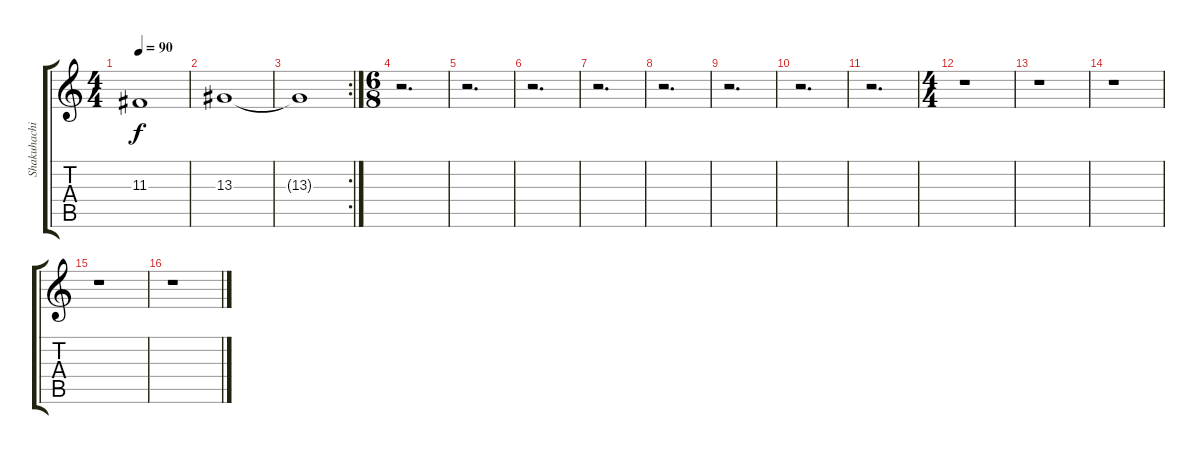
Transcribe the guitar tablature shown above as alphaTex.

\track ("Shakuhachi" "Shakuhachi") {instrument shakuhachi}
\staff {score tabs}
\tuning (E4 B3 G3 D3 A2 E2) {hide}
\ts (4 4)
\tempo 90
\clef g2
\ks c
11.3{t}.1{dy f} |
13.3.1 |
\rc 2
13.3{t}.1 |
\ts (6 8)
r.2{d} |
r.2{d} |
r.2{d} |
r.2{d} |
r.2{d} |
r.2{d} |
r.2{d} |
r.2{d} |
\ts (4 4)
r.1 |
r.1 |
r.1 |
r.1 |
r.1
